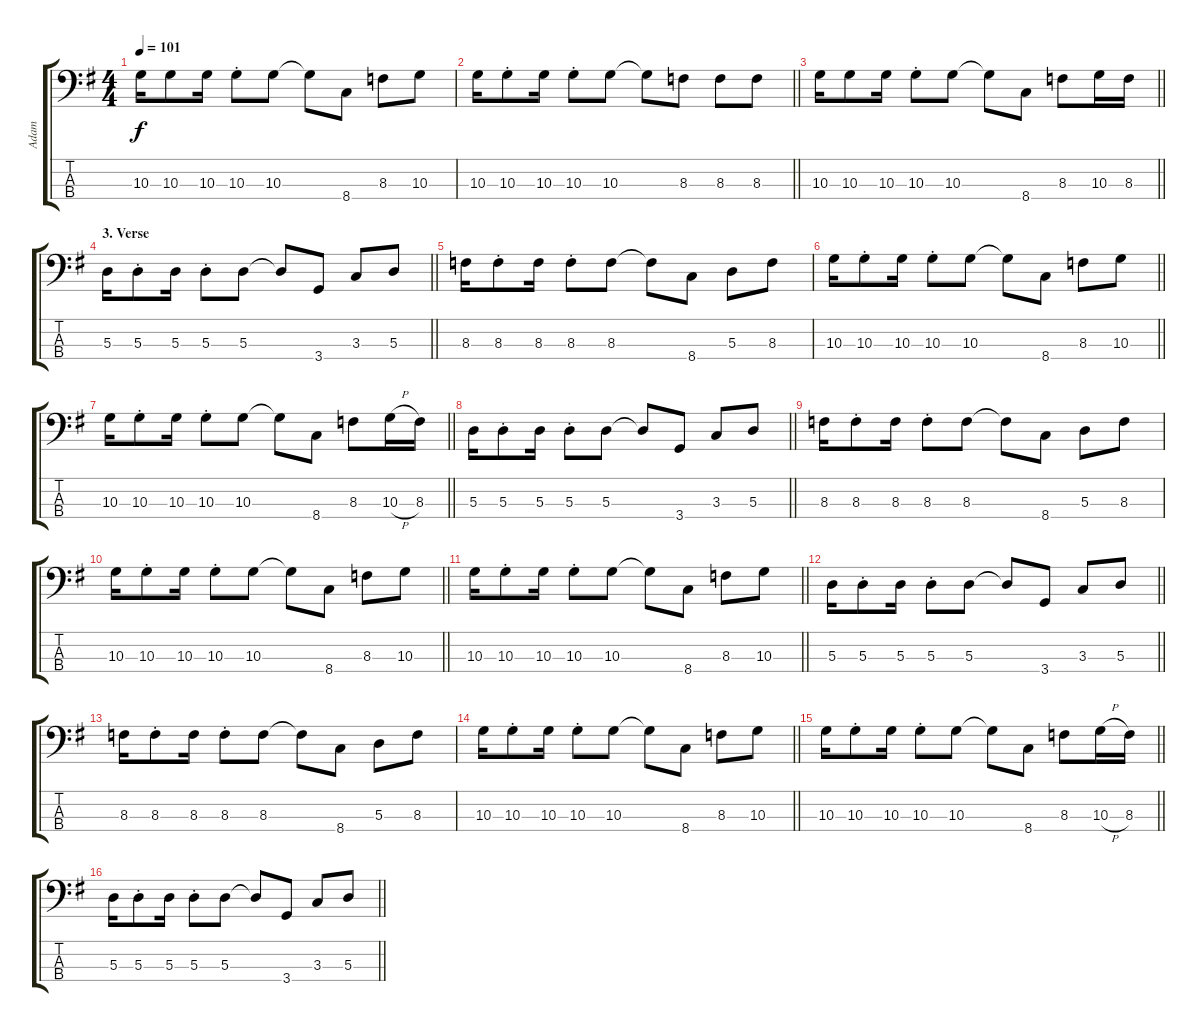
\track ("Adam" "Adam") {instrument electricbassfinger}
\staff {score tabs}
\tuning (G2 D2 A1 E1) {hide}
\ts (4 4)
\tempo 101
\clef f4
\ks g
10.3.16{dy f} 10.3.8 10.3.16 10.3{st}.8 10.3.8 10.3{t}.8 8.4.8 8.3.8 10.3.8 |
\barLineRight lightlight
10.3.16 10.3{st}.8 10.3.16 10.3{st}.8 10.3.8 10.3{t}.8 8.3.8 8.3.8 8.3.8 |
\barLineRight lightlight
10.3.16 10.3.8 10.3.16 10.3{st}.8 10.3.8 10.3{t}.8 8.4.8 8.3.8 10.3.16 8.3.16 |
\section ("" "3. Verse")
\barLineRight lightlight
5.3.16 5.3{st}.8 5.3.16 5.3{st}.8 5.3.8 5.3{t}.8 3.4.8 3.3.8 5.3.8 |
8.3.16 8.3{st}.8 8.3.16 8.3{st}.8 8.3.8 8.3{t}.8 8.4.8 5.3.8 8.3.8 |
\barLineRight lightlight
10.3.16 10.3{st}.8 10.3.16 10.3{st}.8 10.3.8 10.3{t}.8 8.4.8 8.3.8 10.3.8 |
\barLineRight lightlight
10.3.16 10.3{st}.8 10.3.16 10.3{st}.8 10.3.8 10.3{t}.8 8.4.8 8.3.8 10.3{h}.16 8.3.16 |
\barLineRight lightlight
5.3.16 5.3{st}.8 5.3.16 5.3{st}.8 5.3.8 5.3{t}.8 3.4.8 3.3.8 5.3.8 |
8.3.16 8.3{st}.8 8.3.16 8.3{st}.8 8.3.8 8.3{t}.8 8.4.8 5.3.8 8.3.8 |
\barLineRight lightlight
10.3.16 10.3{st}.8 10.3.16 10.3{st}.8 10.3.8 10.3{t}.8 8.4.8 8.3.8 10.3.8 |
\barLineRight lightlight
10.3.16 10.3{st}.8 10.3.16 10.3{st}.8 10.3.8 10.3{t}.8 8.4.8 8.3.8 10.3.8 |
\barLineRight lightlight
5.3.16 5.3{st}.8 5.3.16 5.3{st}.8 5.3.8 5.3{t}.8 3.4.8 3.3.8 5.3.8 |
8.3.16 8.3{st}.8 8.3.16 8.3{st}.8 8.3.8 8.3{t}.8 8.4.8 5.3.8 8.3.8 |
\barLineRight lightlight
10.3.16 10.3{st}.8 10.3.16 10.3{st}.8 10.3.8 10.3{t}.8 8.4.8 8.3.8 10.3.8 |
\barLineRight lightlight
10.3.16 10.3{st}.8 10.3.16 10.3{st}.8 10.3.8 10.3{t}.8 8.4.8 8.3.8 10.3{h}.16 8.3.16 |
\barLineRight lightlight
5.3.16 5.3{st}.8 5.3.16 5.3{st}.8 5.3.8 5.3{t}.8 3.4.8 3.3.8 5.3.8
